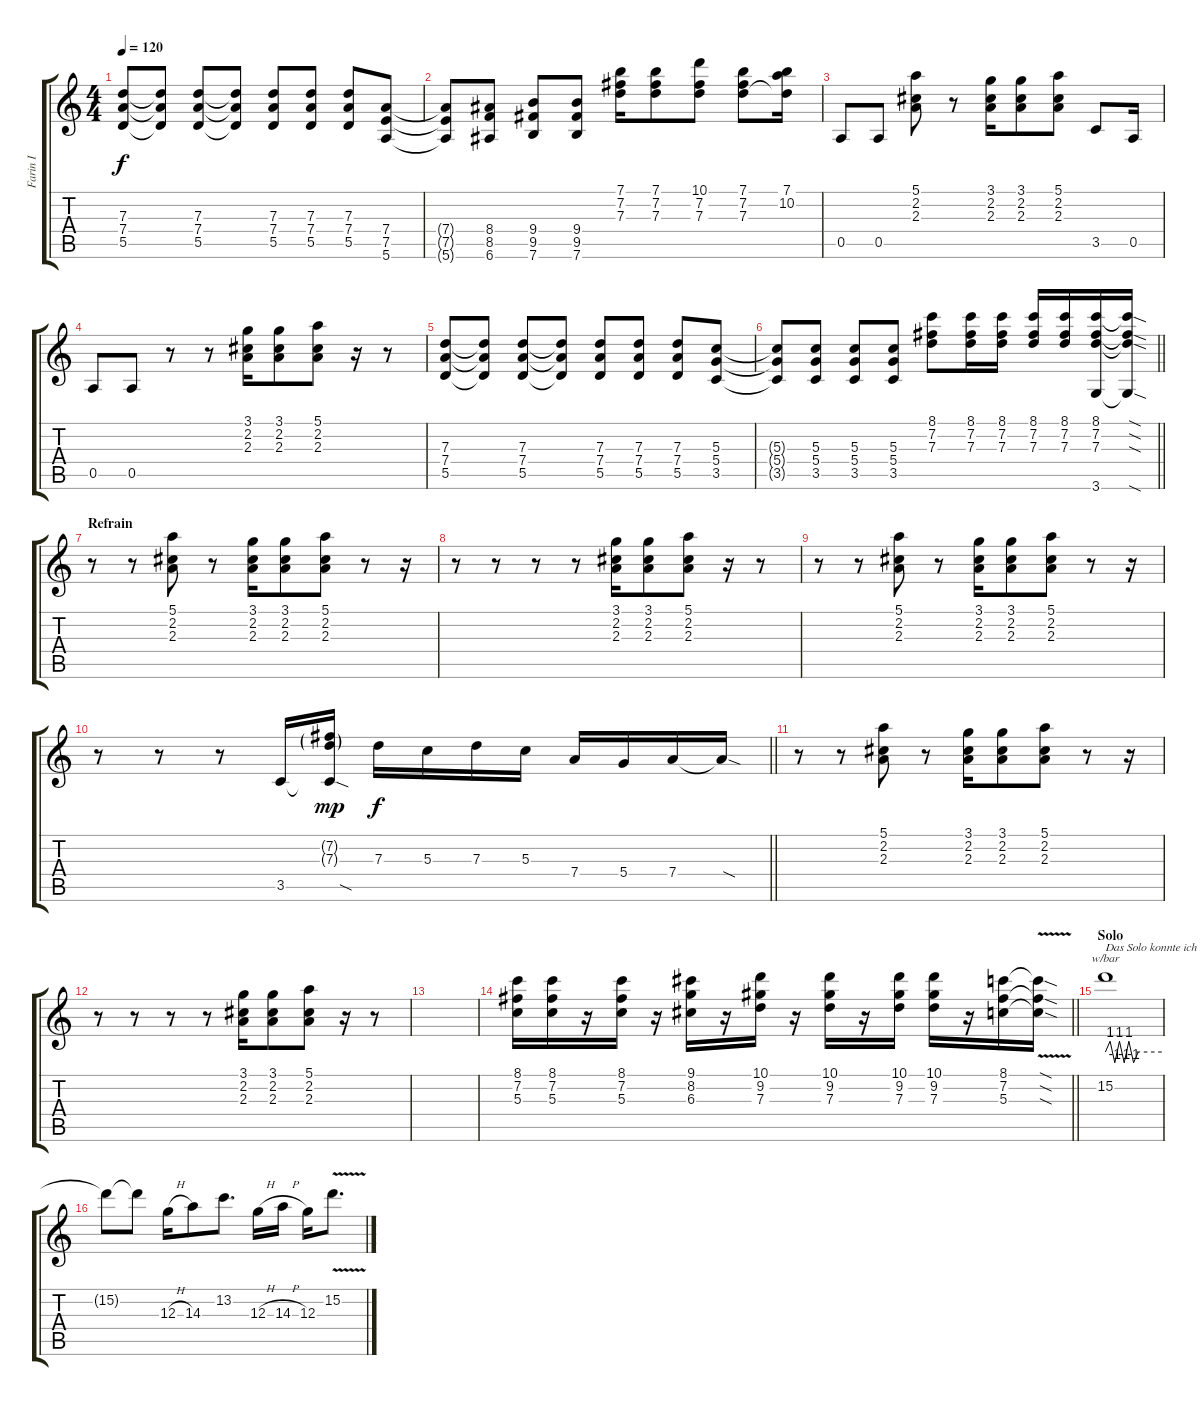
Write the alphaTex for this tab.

\track ("Farin I" "Farin I") {instrument distortionguitar}
\staff {score tabs}
\tuning (E4 B3 G3 D3 A2 E2) {hide}
\ts (4 4)
\tempo 120
\clef g2
\ks c
(7.3 7.4 5.5).8{dy f} (7.3{t} 7.4{t} 5.5{t}).8 (7.3 7.4 5.5).8 (7.3{t} 7.4{t} 5.5{t}).8 (7.3 7.4 5.5).8 (7.3 7.4 5.5).8 (7.3 7.4 5.5).8 (7.4 7.5 5.6).8 |
(7.4{t} 7.5{t} 5.6{t}).8 (8.4 8.5 6.6).8 (9.4 9.5 7.6).8 (9.4 9.5 7.6).8 (7.1 7.2 7.3).16 (7.1 7.2 7.3).8 (10.1 7.2 7.3).8 (7.1 7.2 7.3).8 (7.1 10.2 7.3{t}).16 |
0.5.8 0.5.8 (5.1 2.2 2.3).8 r.8 (3.1 2.2 2.3).16 (3.1 2.2 2.3).8 (5.1 2.2 2.3).8 3.5.8 0.5.16 |
0.5.8 0.5.8 r.8 r.8 (3.1 2.2 2.3).16 (3.1 2.2 2.3).8 (5.1 2.2 2.3).8 r.16 r.8 |
(7.3 7.4 5.5).8 (7.3{t} 7.4{t} 5.5{t}).8 (7.3 7.4 5.5).8 (7.3{t} 7.4{t} 5.5{t}).8 (7.3 7.4 5.5).8 (7.3 7.4 5.5).8 (7.3 7.4 5.5).8 (5.3 5.4 3.5).8 |
\barLineRight lightlight
(5.3{t} 5.4{t} 3.5{t}).8 (5.3 5.4 3.5).8 (5.3 5.4 3.5).8 (5.3 5.4 3.5).8 (8.1 7.2 7.3).8 (8.1 7.2 7.3).16 (8.1 7.2 7.3).16 (8.1 7.2 7.3).16 (8.1 7.2 7.3).16 (8.1 7.2 7.3 3.6).16 (8.1{sod t} 7.2{sod t} 7.3{sod t} 3.6{sod t}).16 |
\section ("" "Refrain")
r.8 r.8 (5.1 2.2 2.3).8 r.8 (3.1 2.2 2.3).16 (3.1 2.2 2.3).8 (5.1 2.2 2.3).8 r.8 r.16 |
r.8 r.8 r.8 r.8 (3.1 2.2 2.3).16 (3.1 2.2 2.3).8 (5.1 2.2 2.3).8 r.16 r.8 |
r.8 r.8 (5.1 2.2 2.3).8 r.8 (3.1 2.2 2.3).16 (3.1 2.2 2.3).8 (5.1 2.2 2.3).8 r.8 r.16 |
\barLineRight lightlight
r.8 r.8 r.8 3.5.16 (7.2{g} 7.3{g} 3.5{sod t}).16{dy mp} 7.3.16{dy f} 5.3.16 7.3.16 5.3.16 7.4.16 5.4.16 7.4.16 7.4{sod t}.16 |
r.8 r.8 (5.1 2.2 2.3).8 r.8 (3.1 2.2 2.3).16 (3.1 2.2 2.3).8 (5.1 2.2 2.3).8 r.8 r.16 |
r.8 r.8 r.8 r.8 (3.1 2.2 2.3).16 (3.1 2.2 2.3).8 (5.1 2.2 2.3).8 r.16 r.8 |
|
\barLineRight lightlight
(8.1 7.2 5.3).16 (8.1 7.2 5.3).16 r.16 (8.1 7.2 5.3).16 r.16 (9.1 8.2 6.3).16 r.16 (10.1 9.2 7.3).16 r.16 (10.1 9.2 7.3).16 r.16 (10.1 9.2 7.3).16 (10.1 9.2 7.3).16 r.16 (8.1 7.2 5.3).16 (8.1{v sod t} 7.2{v sod t} 5.3{v sod t}).16 |
\section ("" "Solo")
15.2.1{tbe (custom default 0 0 5 4 10 -4 15 4 20 -4 25 4 30 -4 35 0 60 0) txt "Das Solo konnte ich nicht gut raushören..."} |
15.2{t}.8 15.2{t}.8 12.3{h}.16 14.3.8 13.2.8{d} 12.3{h}.16 14.3{h}.16 12.3.16 15.2{v}.8{d}
